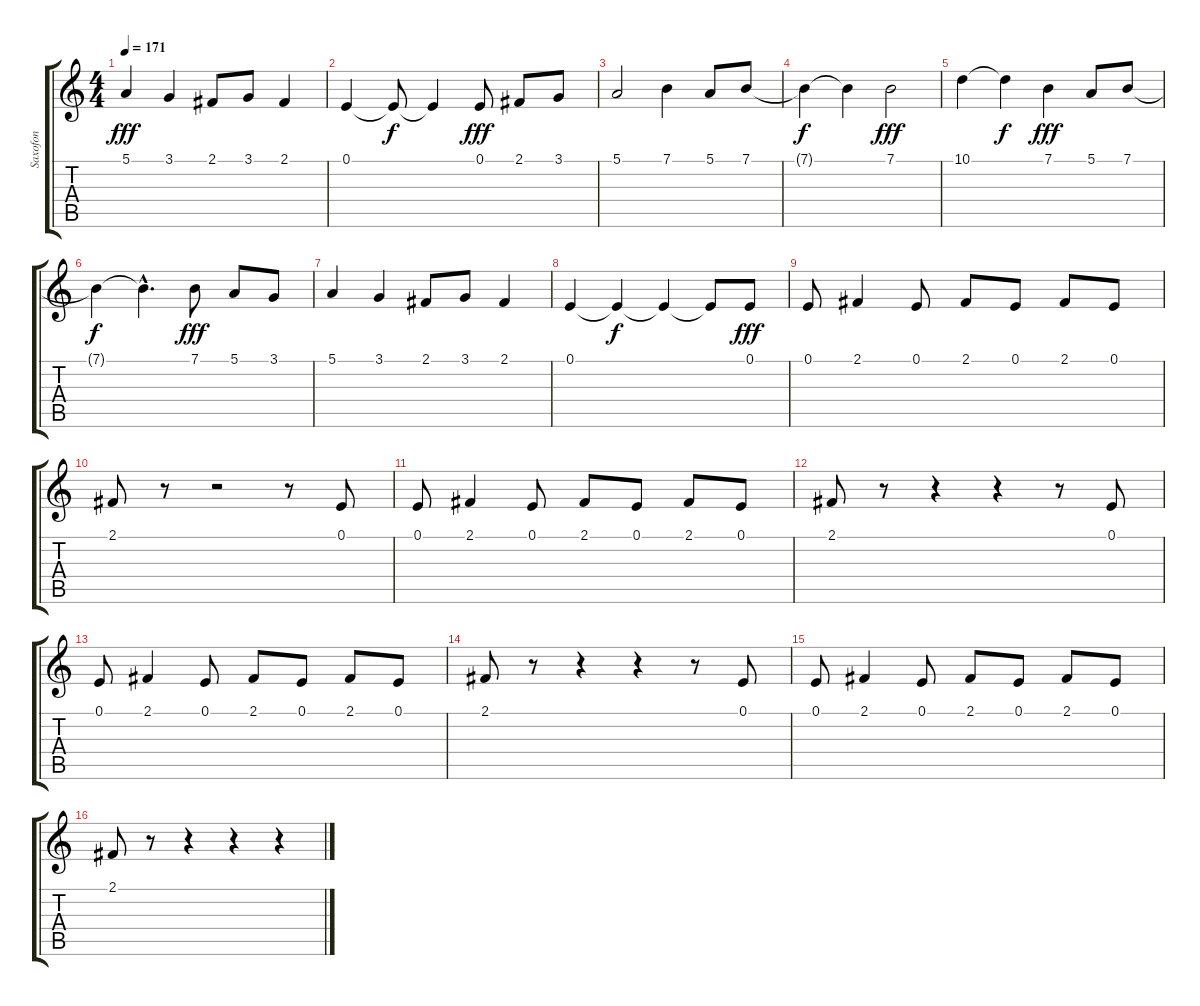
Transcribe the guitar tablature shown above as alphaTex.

\track ("Saxofon" "Saxofon") {instrument sopranosax}
\staff {score tabs}
\tuning (E4 B3 G3 D3 A2 E2) {hide}
\ts (4 4)
\tempo 171
\clef g2
\ks c
5.1.4{dy fff} 3.1.4 2.1.8 3.1.8 2.1.4 |
0.1.4 0.1{t}.8{dy f} 0.1{t}.4 0.1.8{dy fff} 2.1.8 3.1.8 |
5.1.2 7.1.4 5.1.8 7.1.8 |
7.1{t}.4{dy f} 7.1{t}.4 7.1.2{dy fff} |
10.1.4 10.1{t}.4{dy f} 7.1.4{dy fff} 5.1.8 7.1.8 |
7.1{t}.4{dy f} 7.1{hac t}.4{d} 7.1.8{dy fff} 5.1.8 3.1.8 |
5.1.4 3.1.4 2.1.8 3.1.8 2.1.4 |
0.1.4 0.1{t}.4{dy f} 0.1{t}.4 0.1{t}.8 0.1.8{dy fff} |
0.1.8 2.1.4 0.1.8 2.1.8 0.1.8 2.1.8 0.1.8 |
2.1.8 r.8 r.2 r.8 0.1.8 |
0.1.8 2.1.4 0.1.8 2.1.8 0.1.8 2.1.8 0.1.8 |
2.1.8 r.8 r.4 r.4 r.8 0.1.8 |
0.1.8 2.1.4 0.1.8 2.1.8 0.1.8 2.1.8 0.1.8 |
2.1.8 r.8 r.4 r.4 r.8 0.1.8 |
0.1.8 2.1.4 0.1.8 2.1.8 0.1.8 2.1.8 0.1.8 |
2.1.8 r.8 r.4 r.4 r.4
